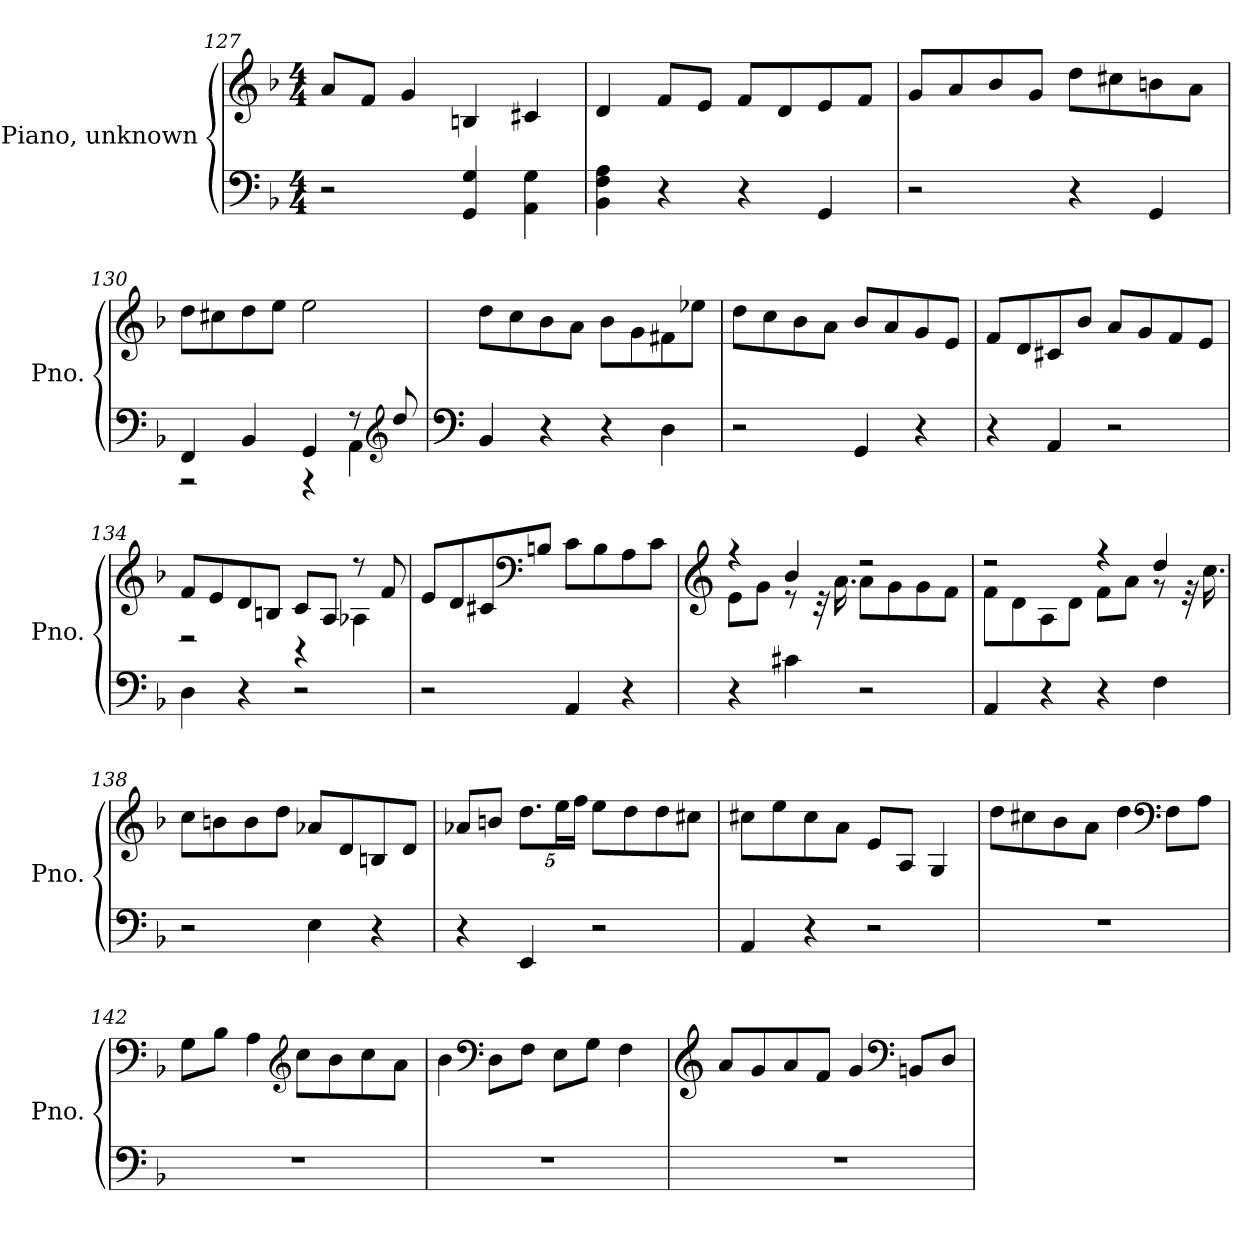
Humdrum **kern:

**kern	**kern
*part1	*part1
*staff2	*staff1
*I"Piano, unknown	*
*I'Pno.	*
!!LO:LB:g=z
*clefF4	*clefG2
*k[b-]	*k[b-]
*M4/4	*M4/4
=127	=127
2r	8a/L
.	8f/J
.	4g/
4GG/ 4G/	4Bn/
4AA\ 4G\	4c#X/
=128	=128
4BB-\ 4F\ 4A\	4d/
4r	8f/L
.	8e/J
4r	8f/L
.	8d/
4GG/	8e/
.	8f/J
=129	=129
2r	8g/L
.	8a/
.	8b-/
.	8g/J
4r	8dd\L
.	8cc#X\
4GG/	8bn\
.	8a\J
=130	=130
*^	*
4FF/	2r	8dd\L
.	.	8cc#X\
4BB-/	.	8dd\
.	.	8ee\J
4GG/	4r	2ee\
8r	4AA\	.
*clefG2	*	*
8dd/	.	.
*v	*v	*
!!LO:LB:g=z
=131	=131
*clefF4	*
4BB-/	8dd\L
.	8cc\
4r	8b-\
.	8a\J
4r	8b-\L
.	8g\
4D\	8f#X\
.	8ee-X\J
=132	=132
2r	8dd\L
.	8cc\
.	8b-\
.	8a\J
4GG/	8b-/L
.	8a/
4r	8g/
.	8e/J
=133	=133
4r	8f/L
.	8d/
4AA/	8c#X/
.	8b-/J
2r	8a/L
.	8g/
.	8f/
.	8e/J
=134	=134
*	*^
4D\	8f/L	2r
.	8e/	.
4r	8d/	.
.	8Bn/J	.
2r	8c/L	4r
.	8A/J	.
.	8r	4A-X\
.	8f/	.
*	*v	*v
!!LO:LB:g=z
=135	=135
2r	8e/L
.	8d/
.	8c#X/
*	*clefF4
.	8Bn/J
4AA/	8c#\L
.	8B\
4r	8A\
.	8c#\J
=136	=136
*	*clefG2
*	*^
4r	4r	8e\L
.	.	8g\J
4c#X\	4b-/	8r
.	.	32r
.	.	16.a\
2r	2r	8a\L
.	.	8g\
.	.	8g\
.	.	8f\J
=137	=137	=137
4AA/	2r	8f\L
.	.	8d\
4r	.	8A\
.	.	8d\J
4r	4r	8f\L
.	.	8a\J
4F\	4dd/	8r
.	.	32r
.	.	16.cc\
*	*v	*v
=138	=138
2r	8cc\L
.	8bn\
.	8b\
.	8dd\J
4E\	8a-X/L
.	8d/
4r	8Bn/
.	8d/J
!!LO:PB:g=z
=139	=139
4r	8a-X/L
.	8bn/J
*	*Xbrackettup
4EE/	10.dd\L
.	20ee\L
.	20ff\JJ
2r	8ee\L
.	8dd\
.	8dd\
.	8cc#X\J
=140	=140
4AA/	8cc#X\L
.	8ee\
4r	8cc#\
.	8a\J
2r	8e/L
.	8A/J
.	4G/
=141	=141
1r	8dd\L
.	8cc#X\
.	8b-\
.	8a\J
.	4dd\
*	*clefF4
.	8F\L
.	8A\J
=142	=142
1r	8G\L
.	8B-\J
.	4A\
*	*clefG2
.	8cc\L
.	8b-\
.	8cc\
.	8a\J
!!LO:LB:g=z
=143	=143
1r	4b-\
*	*clefF4
.	8D\L
.	8F\J
.	8E\L
.	8G\J
.	4F\
=144	=144
*	*clefG2
1r	8a/L
.	8g/
.	8a/
.	8f/J
.	4g/
*	*clefF4
.	8BBn/L
.	8D/J
=	=
*-	*-
